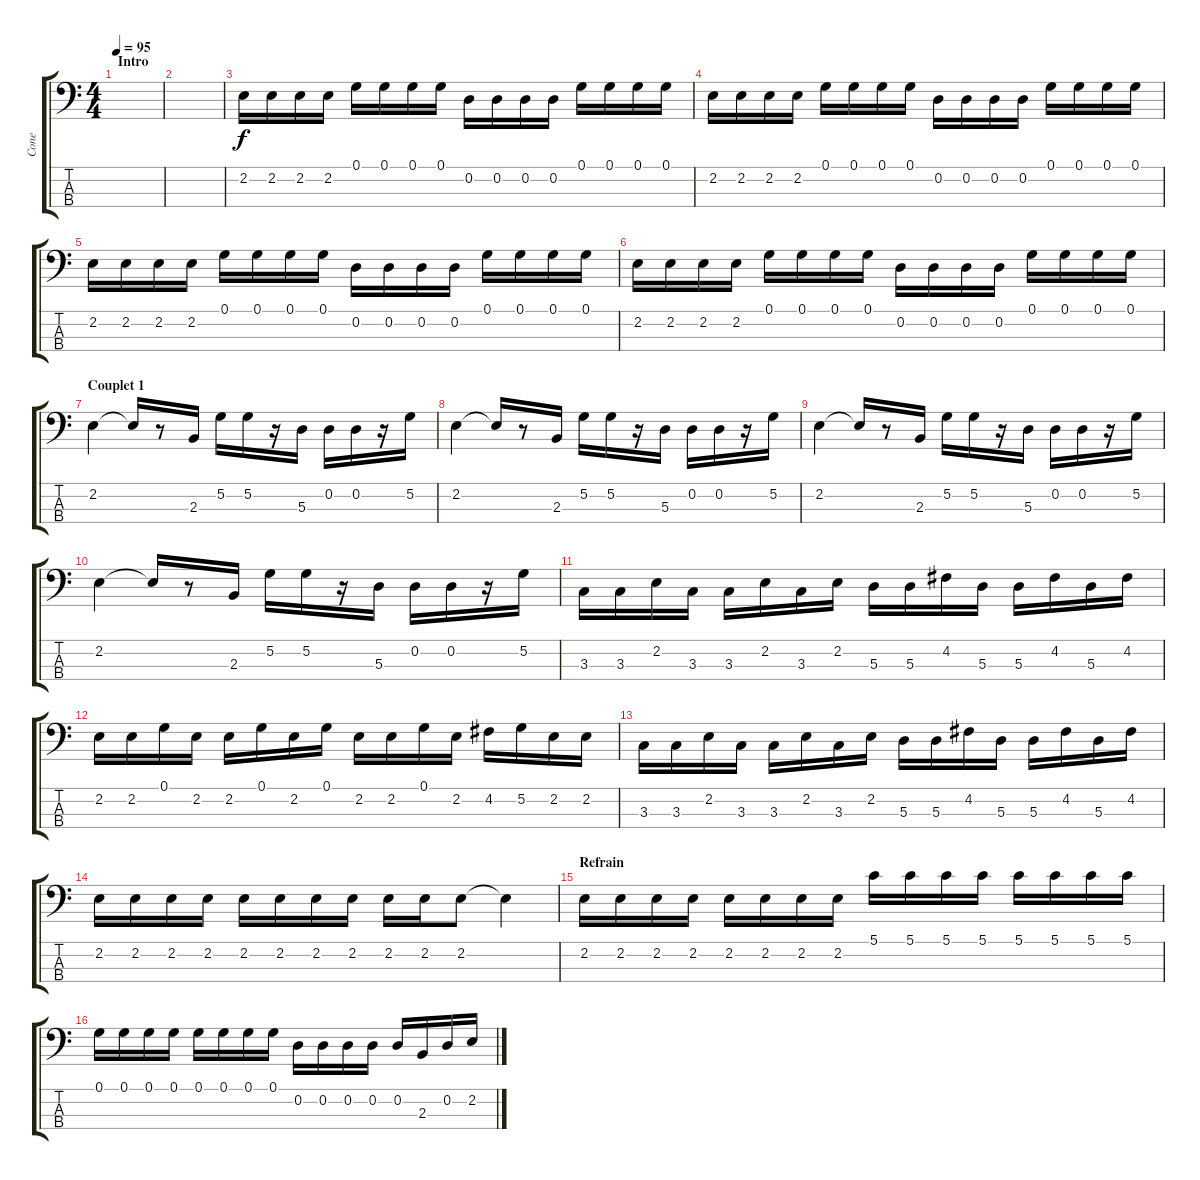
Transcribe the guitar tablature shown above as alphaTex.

\track ("Cone" "Cone") {instrument electricbasspick}
\staff {score tabs}
\tuning (G2 D2 A1 E1) {hide}
\ts (4 4)
\section ("" "Intro")
\tempo 95
\clef f4
\ks c
|
|
2.2.16 2.2.16 2.2.16 2.2.16 0.1.16 0.1.16 0.1.16 0.1.16 0.2.16 0.2.16 0.2.16 0.2.16 0.1.16 0.1.16 0.1.16 0.1.16 |
2.2.16 2.2.16 2.2.16 2.2.16 0.1.16 0.1.16 0.1.16 0.1.16 0.2.16 0.2.16 0.2.16 0.2.16 0.1.16 0.1.16 0.1.16 0.1.16 |
2.2.16 2.2.16 2.2.16 2.2.16 0.1.16 0.1.16 0.1.16 0.1.16 0.2.16 0.2.16 0.2.16 0.2.16 0.1.16 0.1.16 0.1.16 0.1.16 |
2.2.16 2.2.16 2.2.16 2.2.16 0.1.16 0.1.16 0.1.16 0.1.16 0.2.16 0.2.16 0.2.16 0.2.16 0.1.16 0.1.16 0.1.16 0.1.16 |
\section ("" "Couplet 1")
2.2.4 2.2{t}.16 r.8 2.3.16 5.2.16 5.2.16 r.16 5.3.16 0.2.16 0.2.16 r.16 5.2.16 |
2.2.4 2.2{t}.16 r.8 2.3.16 5.2.16 5.2.16 r.16 5.3.16 0.2.16 0.2.16 r.16 5.2.16 |
2.2.4 2.2{t}.16 r.8 2.3.16 5.2.16 5.2.16 r.16 5.3.16 0.2.16 0.2.16 r.16 5.2.16 |
2.2.4 2.2{t}.16 r.8 2.3.16 5.2.16 5.2.16 r.16 5.3.16 0.2.16 0.2.16 r.16 5.2.16 |
3.3.16 3.3.16 2.2.16 3.3.16 3.3.16 2.2.16 3.3.16 2.2.16 5.3.16 5.3.16 4.2.16 5.3.16 5.3.16 4.2.16 5.3.16 4.2.16 |
2.2.16 2.2.16 0.1.16 2.2.16 2.2.16 0.1.16 2.2.16 0.1.16 2.2.16 2.2.16 0.1.16 2.2.16 4.2.16 5.2.16 2.2.16 2.2.16 |
3.3.16 3.3.16 2.2.16 3.3.16 3.3.16 2.2.16 3.3.16 2.2.16 5.3.16 5.3.16 4.2.16 5.3.16 5.3.16 4.2.16 5.3.16 4.2.16 |
2.2.16 2.2.16 2.2.16 2.2.16 2.2.16 2.2.16 2.2.16 2.2.16 2.2.16 2.2.16 2.2.8 2.2{t}.4 |
\section ("" "Refrain")
2.2.16 2.2.16 2.2.16 2.2.16 2.2.16 2.2.16 2.2.16 2.2.16 5.1.16 5.1.16 5.1.16 5.1.16 5.1.16 5.1.16 5.1.16 5.1.16 |
0.1.16 0.1.16 0.1.16 0.1.16 0.1.16 0.1.16 0.1.16 0.1.16 0.2.16 0.2.16 0.2.16 0.2.16 0.2.16 2.3.16 0.2.16 2.2.16
